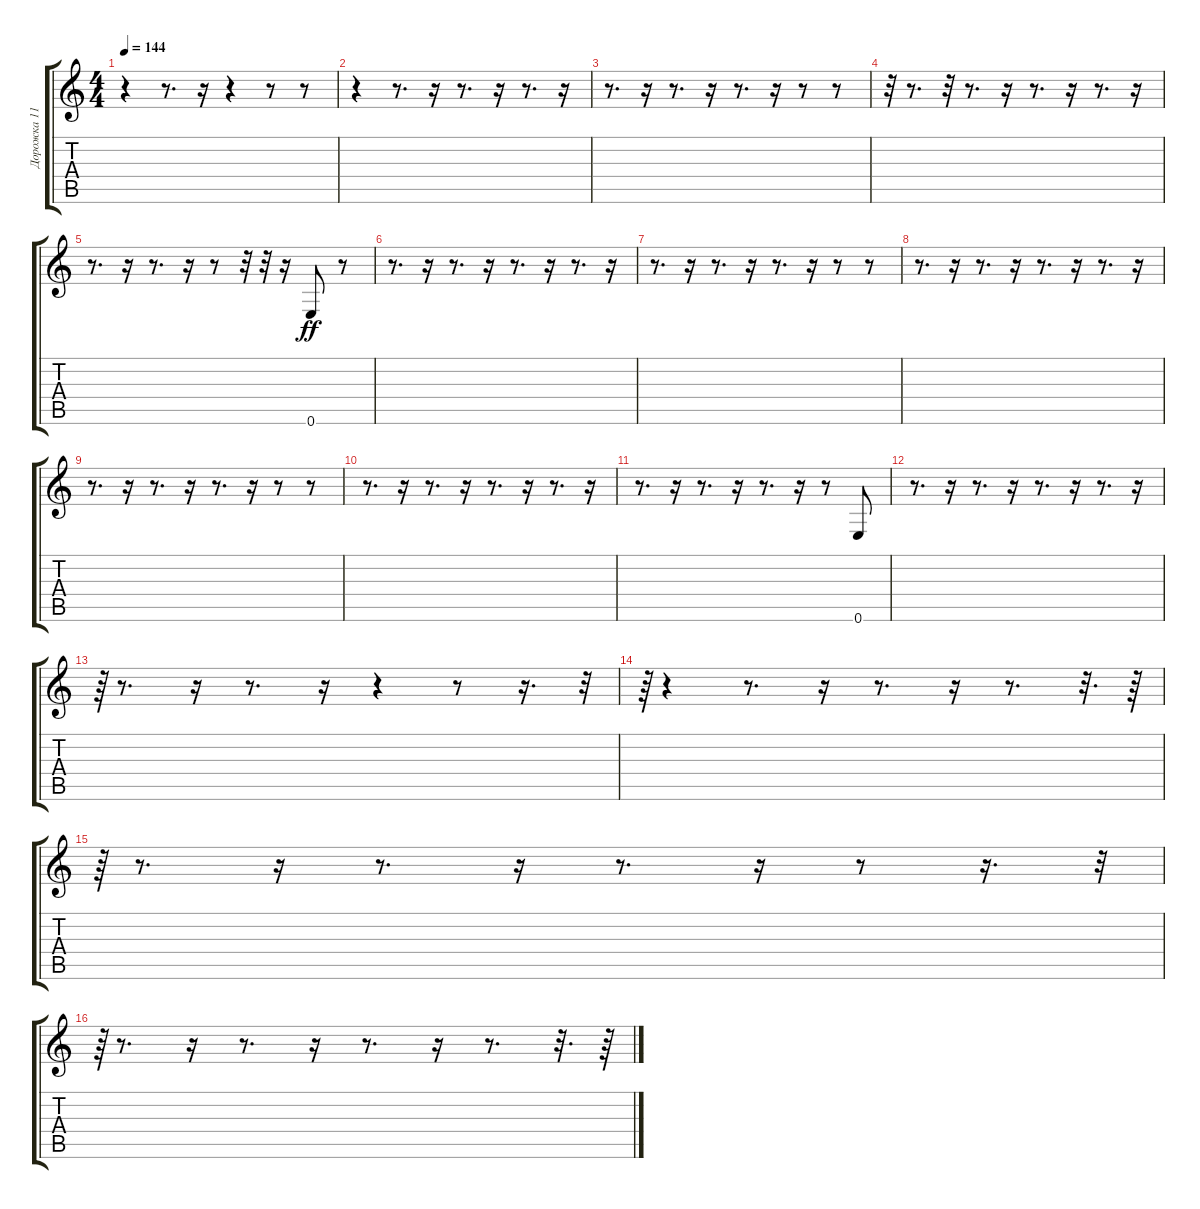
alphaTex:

\track ("Дорожка 11" "Дорожка 11") {instrument electricbassfinger}
\staff {score tabs}
\tuning (E4 B3 G3 D3 A2 E2) {hide}
\ts (4 4)
\tempo 144
\clef g2
\ks c
r.4{dy ff} r.8{d} r.16 r.4 r.8 r.8 |
r.4 r.8{d} r.16 r.8{d} r.16 r.8{d} r.16 |
r.8{d} r.16 r.8{d} r.16 r.8{d} r.16 r.8 r.8 |
r.32 r.8{d} r.32 r.8{d} r.16 r.8{d} r.16 r.8{d} r.16 |
r.8{d} r.16 r.8{d} r.16 r.8 r.32 r.32 r.16 0.6.8 r.8 |
r.8{d} r.16 r.8{d} r.16 r.8{d} r.16 r.8{d} r.16 |
r.8{d} r.16 r.8{d} r.16 r.8{d} r.16 r.8 r.8 |
r.8{d} r.16 r.8{d} r.16 r.8{d} r.16 r.8{d} r.16 |
r.8{d} r.16 r.8{d} r.16 r.8{d} r.16 r.8 r.8 |
r.8{d} r.16 r.8{d} r.16 r.8{d} r.16 r.8{d} r.16 |
r.8{d} r.16 r.8{d} r.16 r.8{d} r.16 r.8 0.6.8 |
r.8{d} r.16 r.8{d} r.16 r.8{d} r.16 r.8{d} r.16 |
r.64{tu (3 2)} r.8{d} r.16 r.8{d} r.16 r.4 r.8 r.16{d} r.32{tu (3 2)} |
r.64{tu (3 2)} r.4 r.8{d} r.16 r.8{d} r.16 r.8{d} r.32{d} r.64 |
r.64{tu (3 2)} r.8{d} r.16 r.8{d} r.16 r.8{d} r.16 r.8 r.16{d} r.32{tu (3 2)} |
r.64{tu (3 2)} r.8{d} r.16 r.8{d} r.16 r.8{d} r.16 r.8{d} r.32{d} r.64
